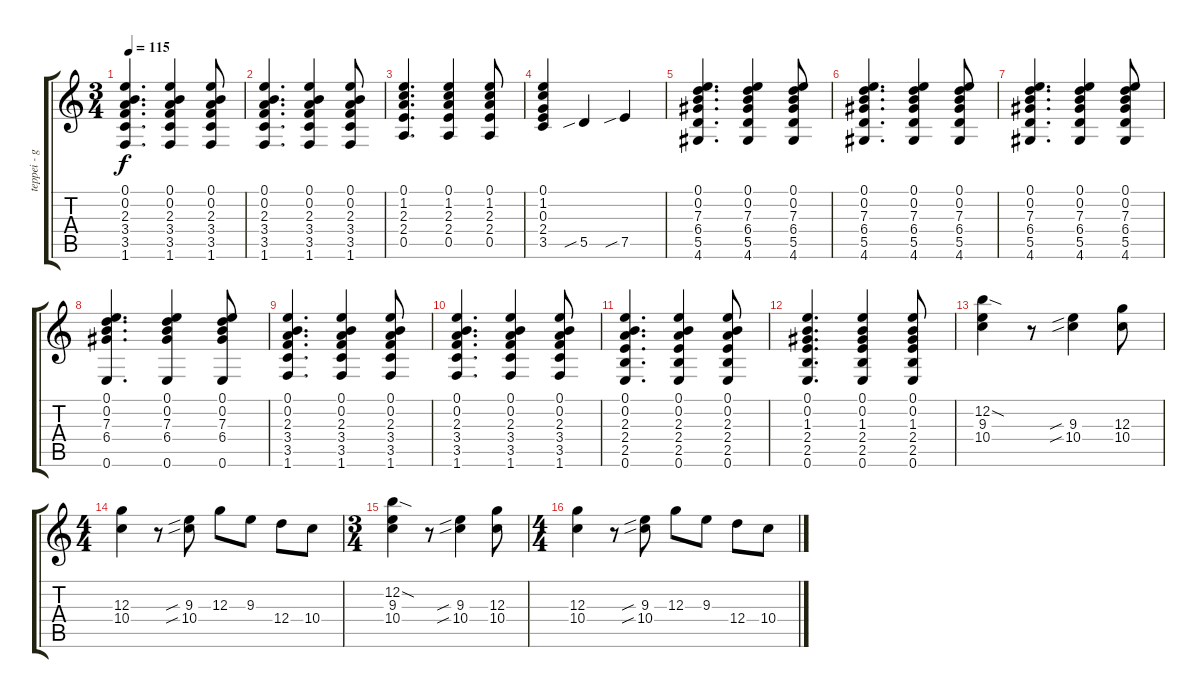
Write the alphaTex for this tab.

\track ("teppei - guitar" "teppei - g") {instrument electricguitarjazz}
\staff {score tabs}
\tuning (E4 B3 G3 D3 A2 E2) {hide}
\ts (3 4)
\tempo 115
\clef g2
\ks c
(0.1 0.2 2.3 3.4 3.5 1.6).4{d dy f} (0.1 0.2 2.3 3.4 3.5 1.6).4 (0.1 0.2 2.3 3.4 3.5 1.6).8 |
(0.1 0.2 2.3 3.4 3.5 1.6).4{d} (0.1 0.2 2.3 3.4 3.5 1.6).4 (0.1 0.2 2.3 3.4 3.5 1.6).8 |
(0.1 1.2 2.3 2.4 0.5).4{d} (0.1 1.2 2.3 2.4 0.5).4 (0.1 1.2 2.3 2.4 0.5).8 |
(0.1 1.2 0.3 2.4 3.5).4 5.5{sib}.4 7.5{sib}.4 |
(0.1 0.2 7.3 6.4 5.5 4.6).4{d} (0.1 0.2 7.3 6.4 5.5 4.6).4 (0.1 0.2 7.3 6.4 5.5 4.6).8 |
(0.1 0.2 7.3 6.4 5.5 4.6).4{d} (0.1 0.2 7.3 6.4 5.5 4.6).4 (0.1 0.2 7.3 6.4 5.5 4.6).8 |
(0.1 0.2 7.3 6.4 5.5 4.6).4{d} (0.1 0.2 7.3 6.4 5.5 4.6).4 (0.1 0.2 7.3 6.4 5.5 4.6).8 |
(0.1 0.2 7.3 6.4 0.6).4{d} (0.1 0.2 7.3 6.4 0.6).4 (0.1 0.2 7.3 6.4 0.6).8 |
(0.1 0.2 2.3 3.4 3.5 1.6).4{d} (0.1 0.2 2.3 3.4 3.5 1.6).4 (0.1 0.2 2.3 3.4 3.5 1.6).8 |
(0.1 0.2 2.3 3.4 3.5 1.6).4{d} (0.1 0.2 2.3 3.4 3.5 1.6).4 (0.1 0.2 2.3 3.4 3.5 1.6).8 |
(0.1 0.2 2.3 2.4 2.5 0.6).4{d} (0.1 0.2 2.3 2.4 2.5 0.6).4 (0.1 0.2 2.3 2.4 2.5 0.6).8 |
(0.1 0.2 1.3 2.4 2.5 0.6).4{d} (0.1 0.2 1.3 2.4 2.5 0.6).4 (0.1 0.2 1.3 2.4 2.5 0.6).8 |
(12.2{sod} 9.3 10.4).4 r.8 (9.3{sib} 10.4{sib}).4 (12.3 10.4).8 |
\ts (4 4)
(12.3 10.4).4 r.8 (9.3{sib} 10.4{sib}).8 12.3.8 9.3.8 12.4.8 10.4.8 |
\ts (3 4)
(12.2{sod} 9.3 10.4).4 r.8 (9.3{sib} 10.4{sib}).4 (12.3 10.4).8 |
\ts (4 4)
(12.3 10.4).4 r.8 (9.3{sib} 10.4{sib}).8 12.3.8 9.3.8 12.4.8 10.4.8
